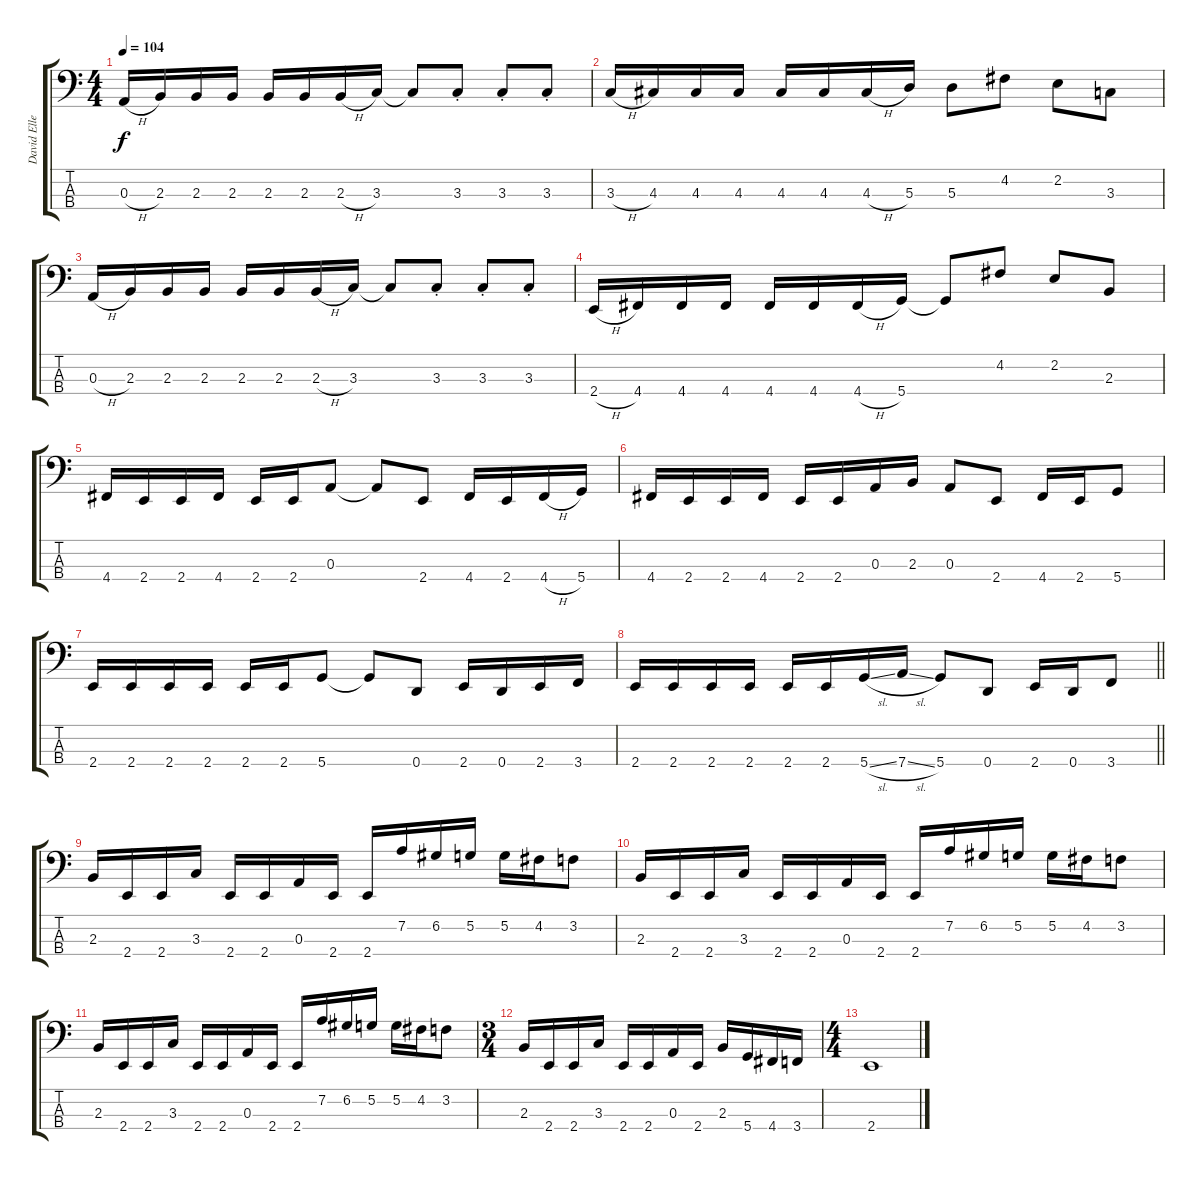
\track ("David Ellefson" "David Elle") {instrument electricbasspick}
\staff {score tabs}
\tuning (G2 D2 A1 D1) {hide}
\ts (4 4)
\tempo 104
\clef f4
\ks c
0.3{h}.16{dy f} 2.3.16 2.3.16 2.3.16 2.3.16 2.3.16 2.3{h}.16 3.3.16 3.3{t}.8 3.3{st}.8 3.3{st}.8 3.3{st}.8 |
3.3{h}.16 4.3.16 4.3.16 4.3.16 4.3.16 4.3.16 4.3{h}.16 5.3.16 5.3.8 4.2.8 2.2.8 3.3.8 |
0.3{h}.16 2.3.16 2.3.16 2.3.16 2.3.16 2.3.16 2.3{h}.16 3.3.16 3.3{t}.8 3.3{st}.8 3.3{st}.8 3.3{st}.8 |
2.4{h}.16 4.4.16 4.4.16 4.4.16 4.4.16 4.4.16 4.4{h}.16 5.4.16 5.4{t}.8 4.2.8 2.2.8 2.3.8 |
4.4.16 2.4.16 2.4.16 4.4.16 2.4.16 2.4.16 0.3.8 0.3{t}.8 2.4.8 4.4.16 2.4.16 4.4{h}.16 5.4.16 |
4.4.16 2.4.16 2.4.16 4.4.16 2.4.16 2.4.16 0.3.16 2.3.16 0.3.8 2.4.8 4.4.16 2.4.16 5.4.8 |
2.4.16 2.4.16 2.4.16 2.4.16 2.4.16 2.4.16 5.4.8 5.4{t}.8 0.4.8 2.4.16 0.4.16 2.4.16 3.4.16 |
\barLineRight lightlight
2.4.16 2.4.16 2.4.16 2.4.16 2.4.16 2.4.16 5.4{sl}.16 7.4{sl}.16 5.4.8 0.4.8 2.4.16 0.4.16 3.4.8 |
2.3.16 2.4.16 2.4.16 3.3.16 2.4.16 2.4.16 0.3.16 2.4.16 2.4.16 7.2.16 6.2.16 5.2.16 5.2.16 4.2.16 3.2.8 |
2.3.16 2.4.16 2.4.16 3.3.16 2.4.16 2.4.16 0.3.16 2.4.16 2.4.16 7.2.16 6.2.16 5.2.16 5.2.16 4.2.16 3.2.8 |
2.3.16 2.4.16 2.4.16 3.3.16 2.4.16 2.4.16 0.3.16 2.4.16 2.4.16 7.2.16 6.2.16 5.2.16 5.2.16 4.2.16 3.2.8 |
\ts (3 4)
2.3.16 2.4.16 2.4.16 3.3.16 2.4.16 2.4.16 0.3.16 2.4.16 2.3.16 5.4.16 4.4.16 3.4.16 |
\ts (4 4)
2.4.1
